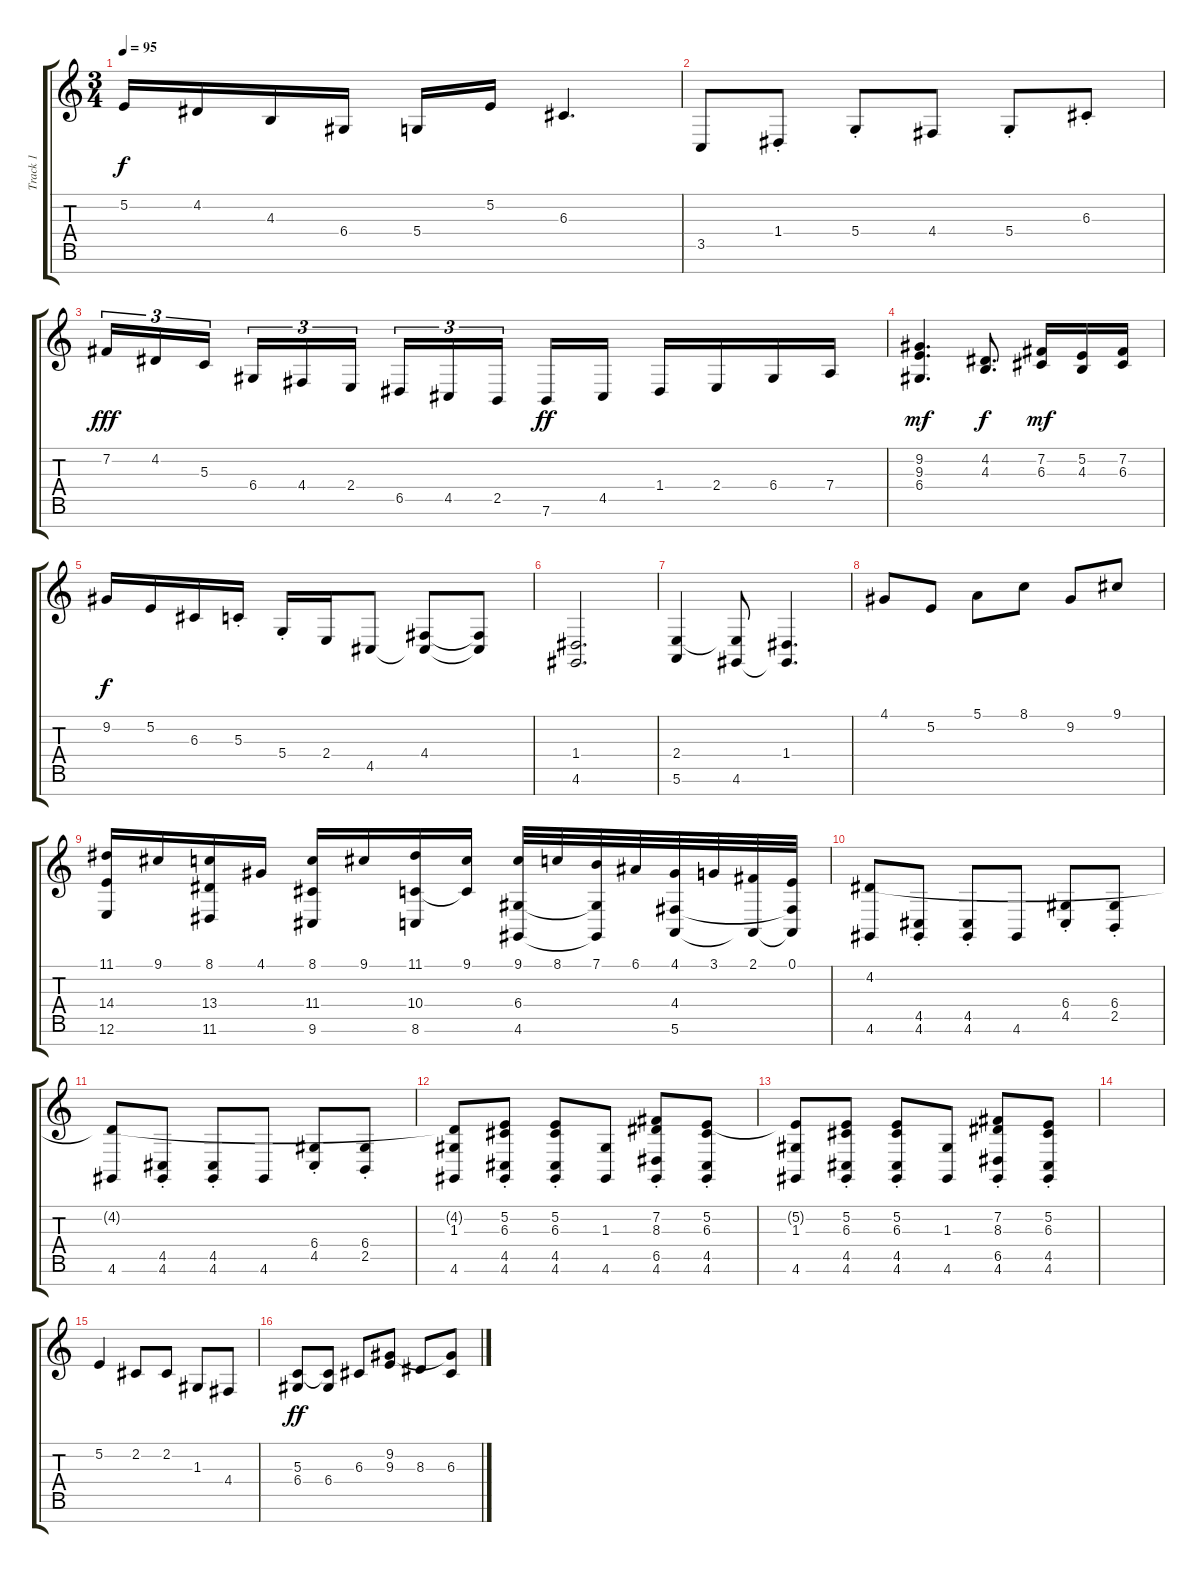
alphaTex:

\track ("Track 1" "Track 1") {instrument stringensemble1}
\staff {score tabs}
\tuning (E4 B3 G3 D3 A2 E2 B1) {hide}
\ts (3 4)
\tempo 95
\clef g2
\ks c
5.2.16{dy f} 4.2.16 4.3.16 6.4.16 5.4.16 5.2.16 6.3.4{d} |
3.5.8 1.4{st}.8 5.4{st}.8 4.4.8 5.4{st}.8 6.3{st}.8 |
7.2.16{tu (3 2) dy fff} 4.2.16{tu (3 2)} 5.3.16{tu (3 2) beam splitsecondary} 6.4.16{tu (3 2)} 4.4.16{tu (3 2)} 2.4.16{tu (3 2)} 6.5.16{tu (3 2)} 4.5.16{tu (3 2)} 2.5.16{tu (3 2) beam splitsecondary} 7.6.16{dy ff} 4.5.16 1.4.16 2.4.16 6.4.16 7.4.16 |
(9.2 9.3 6.4).4{d dy mf} (4.2 4.3).8{d dy f} (7.2 6.3).16{dy mf} (5.2 4.3).16 (7.2 6.3).16 |
9.2.16{dy f} 5.2.16 6.3.16 5.3{st}.16 5.4{st}.16 2.4.16 4.5.8 (4.4 4.5{t}).8 (4.4{t} 4.5{t}).8 |
(1.4 4.6).2{d} |
(2.4 5.6).4 (2.4{t} 4.6).8 (1.4 4.6{t}).4{d} |
4.1.8 5.2.8 5.1.8 8.1.8 9.2.8 9.1.8 |
(11.1 14.4 12.6).16 9.1.16 (8.1 13.4 11.6).16 4.1.16 (8.1 11.4 9.6).16 9.1.16 (11.1 10.4 8.6).16 (9.1 10.4{t}).16 (9.1 6.4 4.6).32 8.1.32 (7.1 6.4{t} 4.6{t}).32 6.1.32 (4.1 4.4 5.6).32 3.1.32 (2.1 5.6{t}).32 (0.1 4.4{t} 5.6{t}).32 |
(4.2 4.6).8{instrument honkytonkpiano} (4.5{st} 4.6{st}).8 (4.5{st} 4.6{st}).8 4.6.8 (6.4{st} 4.5{st}).8 (6.4{st} 2.5{st}).8 |
(4.2{t} 4.6).8 (4.5{st} 4.6{st}).8 (4.5{st} 4.6{st}).8 4.6.8 (6.4{st} 4.5{st}).8 (6.4{st} 2.5{st}).8 |
(4.2{t} 1.3 4.6).8{instrument honkytonkpiano} (5.2{st} 6.3{st} 4.5{st} 4.6{st}).8 (5.2{st} 6.3{st} 4.5{st} 4.6{st}).8 (1.3 4.6).8 (7.2{st} 8.3{st} 6.5 4.6).8 (5.2{st} 6.3{st} 4.5{st} 4.6{st}).8 |
(5.2{t} 1.3 4.6).8{instrument honkytonkpiano} (5.2{st} 6.3{st} 4.5{st} 4.6{st}).8 (5.2{st} 6.3{st} 4.5{st} 4.6{st}).8 (1.3 4.6).8 (7.2{st} 8.3{st} 6.5 4.6).8 (5.2{st} 6.3{st} 4.5 4.6).8 |
|
5.2.4{instrument stringensemble1} 2.2.8 2.2.8 1.3.8 4.4.8 |
(5.3 6.4).8{dy ff} (5.3{t} 6.4).8 6.3.8 (9.2 9.3).8 8.3.8 (9.2{t} 6.3).8
